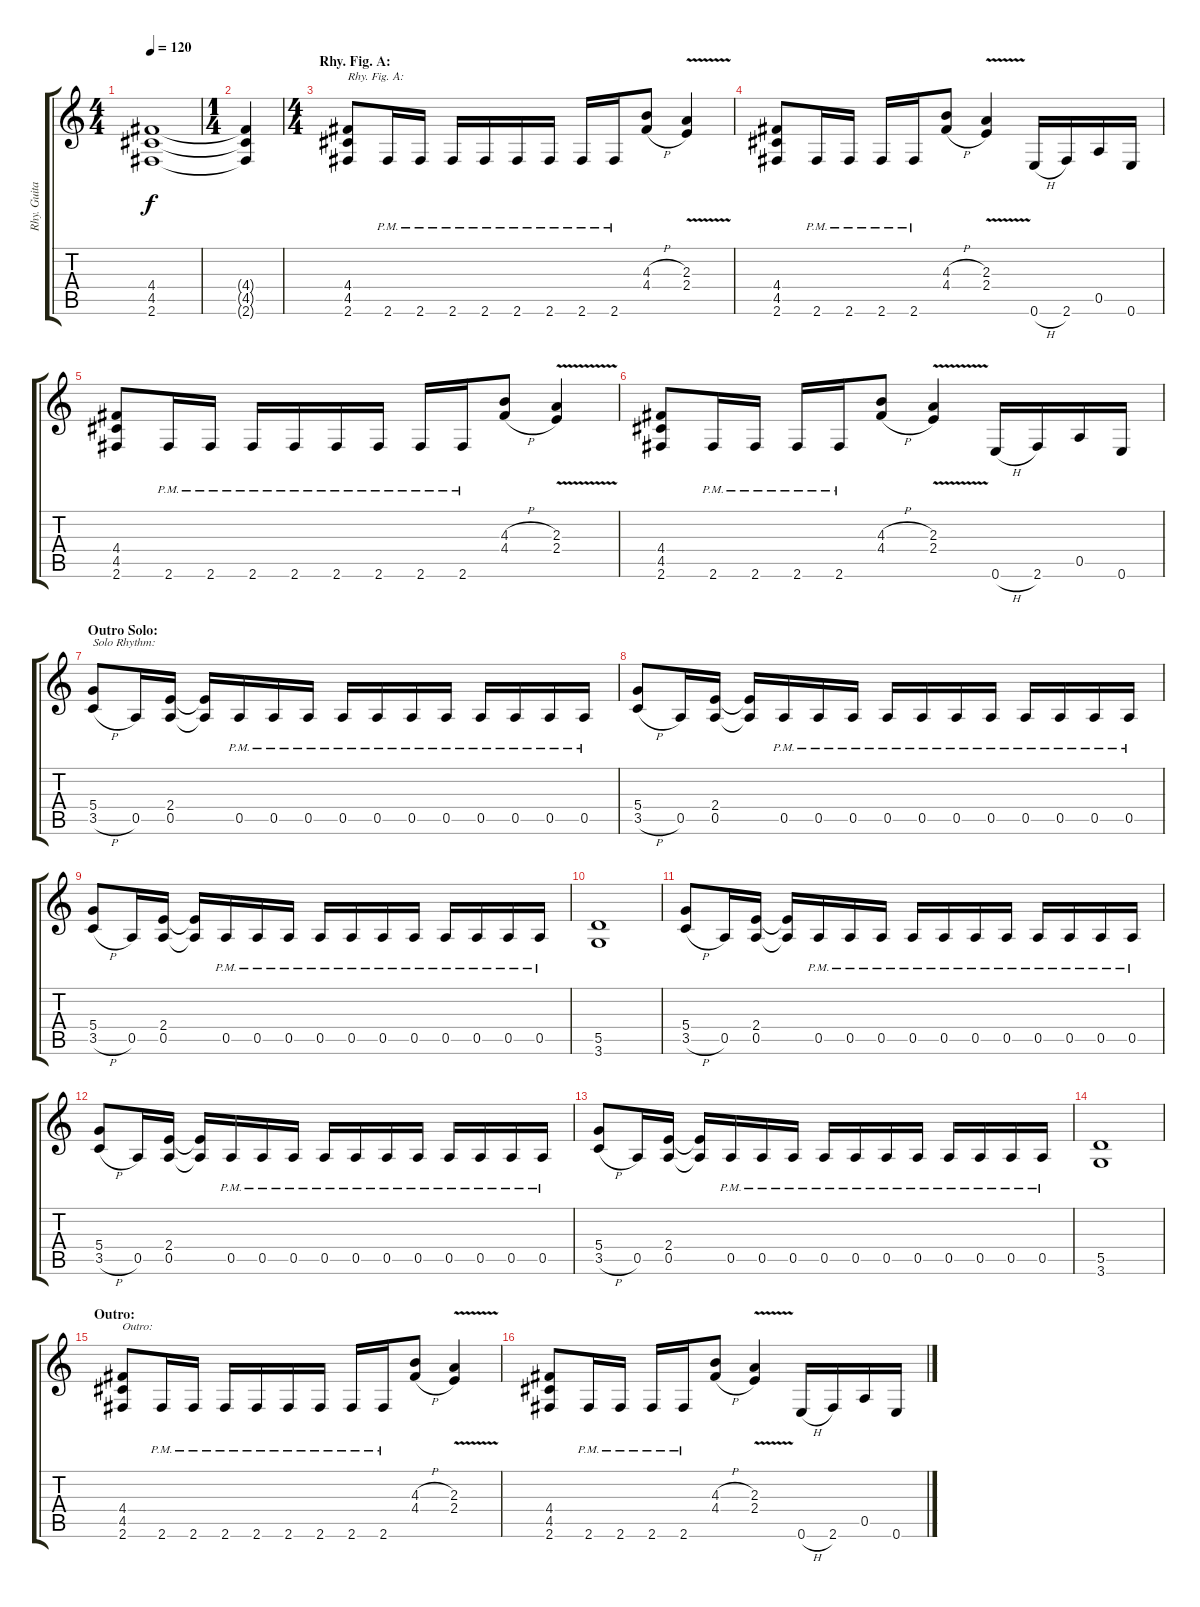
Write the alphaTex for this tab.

\track ("Rhy. Guitar 2" "Rhy. Guita") {instrument distortionguitar}
\staff {score tabs}
\tuning (E4 B3 G3 D3 A2 E2) {hide}
\ts (4 4)
\tempo 120
\clef g2
\ks c
(4.4{t} 4.5{t} 2.6{t}).1{dy f} |
\ts (1 4)
(4.4{t} 4.5{t} 2.6{t}).4 |
\ts (4 4)
\section ("" "Rhy. Fig. A:")
(4.4 4.5 2.6).8{txt "Rhy. Fig. A:"} 2.6{pm}.16 2.6{pm}.16 2.6{pm}.16 2.6{pm}.16 2.6{pm}.16 2.6{pm}.16 2.6{pm}.16 2.6{pm}.16 (4.3{h} 4.4{h}).8 (2.3{v} 2.4).4 |
(4.4 4.5 2.6).8 2.6{pm}.16 2.6{pm}.16 2.6{pm}.16 2.6{pm}.16 (4.3{h} 4.4{h}).8 (2.3{v} 2.4).4 0.6{h}.16 2.6.16 0.5.16 0.6.16 |
(4.4 4.5 2.6).8 2.6{pm}.16 2.6{pm}.16 2.6{pm}.16 2.6{pm}.16 2.6{pm}.16 2.6{pm}.16 2.6{pm}.16 2.6{pm}.16 (4.3{h} 4.4{h}).8 (2.3{v} 2.4).4 |
(4.4 4.5 2.6).8 2.6{pm}.16 2.6{pm}.16 2.6{pm}.16 2.6{pm}.16 (4.3{h} 4.4{h}).8 (2.3{v} 2.4).4 0.6{h}.16 2.6.16 0.5.16 0.6.16 |
\section ("" "Outro Solo:")
(5.4 3.5{h}).8{txt "Solo Rhythm:"} 0.5.16 (2.4 0.5).16 (2.4{t} 0.5{t}).16 0.5{pm}.16 0.5{pm}.16 0.5{pm}.16 0.5{pm}.16 0.5{pm}.16 0.5{pm}.16 0.5{pm}.16 0.5{pm}.16 0.5{pm}.16 0.5{pm}.16 0.5{pm}.16 |
(5.4 3.5{h}).8 0.5.16 (2.4 0.5).16 (2.4{t} 0.5{t}).16 0.5{pm}.16 0.5{pm}.16 0.5{pm}.16 0.5{pm}.16 0.5{pm}.16 0.5{pm}.16 0.5{pm}.16 0.5{pm}.16 0.5{pm}.16 0.5{pm}.16 0.5{pm}.16 |
(5.4 3.5{h}).8 0.5.16 (2.4 0.5).16 (2.4{t} 0.5{t}).16 0.5{pm}.16 0.5{pm}.16 0.5{pm}.16 0.5{pm}.16 0.5{pm}.16 0.5{pm}.16 0.5{pm}.16 0.5{pm}.16 0.5{pm}.16 0.5{pm}.16 0.5{pm}.16 |
(5.5 3.6).1 |
(5.4 3.5{h}).8 0.5.16 (2.4 0.5).16 (2.4{t} 0.5{t}).16 0.5{pm}.16 0.5{pm}.16 0.5{pm}.16 0.5{pm}.16 0.5{pm}.16 0.5{pm}.16 0.5{pm}.16 0.5{pm}.16 0.5{pm}.16 0.5{pm}.16 0.5{pm}.16 |
(5.4 3.5{h}).8 0.5.16 (2.4 0.5).16 (2.4{t} 0.5{t}).16 0.5{pm}.16 0.5{pm}.16 0.5{pm}.16 0.5{pm}.16 0.5{pm}.16 0.5{pm}.16 0.5{pm}.16 0.5{pm}.16 0.5{pm}.16 0.5{pm}.16 0.5{pm}.16 |
(5.4 3.5{h}).8 0.5.16 (2.4 0.5).16 (2.4{t} 0.5{t}).16 0.5{pm}.16 0.5{pm}.16 0.5{pm}.16 0.5{pm}.16 0.5{pm}.16 0.5{pm}.16 0.5{pm}.16 0.5{pm}.16 0.5{pm}.16 0.5{pm}.16 0.5{pm}.16 |
(5.5 3.6).1 |
\section ("" "Outro:")
(4.4 4.5 2.6).8{txt "Outro:"} 2.6{pm}.16 2.6{pm}.16 2.6{pm}.16 2.6{pm}.16 2.6{pm}.16 2.6{pm}.16 2.6{pm}.16 2.6{pm}.16 (4.3{h} 4.4{h}).8 (2.3{v} 2.4).4 |
(4.4 4.5 2.6).8 2.6{pm}.16 2.6{pm}.16 2.6{pm}.16 2.6{pm}.16 (4.3{h} 4.4{h}).8 (2.3{v} 2.4).4 0.6{h}.16 2.6.16 0.5.16 0.6.16
